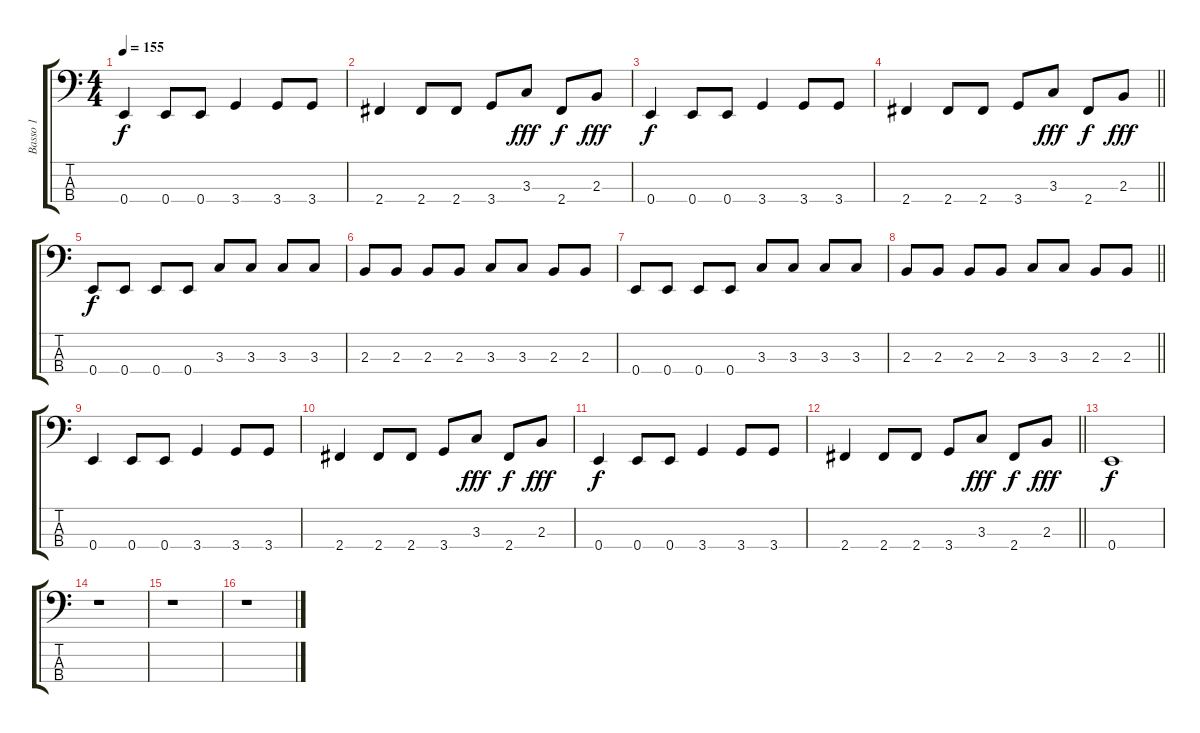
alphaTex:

\track ("Basso 1" "Basso 1") {instrument slapbass1}
\staff {score tabs}
\tuning (G2 D2 A1 E1) {hide}
\ts (4 4)
\tempo 155
\clef f4
\ks c
0.4.4{dy f} 0.4.8 0.4.8 3.4.4 3.4.8 3.4.8 |
2.4.4 2.4.8 2.4.8 3.4.8 3.3.8{dy fff} 2.4.8{dy f} 2.3.8{dy fff} |
0.4.4{dy f} 0.4.8 0.4.8 3.4.4 3.4.8 3.4.8 |
\barLineRight lightlight
2.4.4 2.4.8 2.4.8 3.4.8 3.3.8{dy fff} 2.4.8{dy f} 2.3.8{dy fff} |
0.4.8{dy f} 0.4.8 0.4.8 0.4.8 3.3.8 3.3.8 3.3.8 3.3.8 |
2.3.8 2.3.8 2.3.8 2.3.8 3.3.8 3.3.8 2.3.8 2.3.8 |
0.4.8 0.4.8 0.4.8 0.4.8 3.3.8 3.3.8 3.3.8 3.3.8 |
\barLineRight lightlight
2.3.8 2.3.8 2.3.8 2.3.8 3.3.8 3.3.8 2.3.8 2.3.8 |
0.4.4 0.4.8 0.4.8 3.4.4 3.4.8 3.4.8 |
2.4.4 2.4.8 2.4.8 3.4.8 3.3.8{dy fff} 2.4.8{dy f} 2.3.8{dy fff} |
0.4.4{dy f} 0.4.8 0.4.8 3.4.4 3.4.8 3.4.8 |
\barLineRight lightlight
2.4.4 2.4.8 2.4.8 3.4.8 3.3.8{dy fff} 2.4.8{dy f} 2.3.8{dy fff} |
0.4.1{dy f} |
r.1 |
r.1 |
r.1
